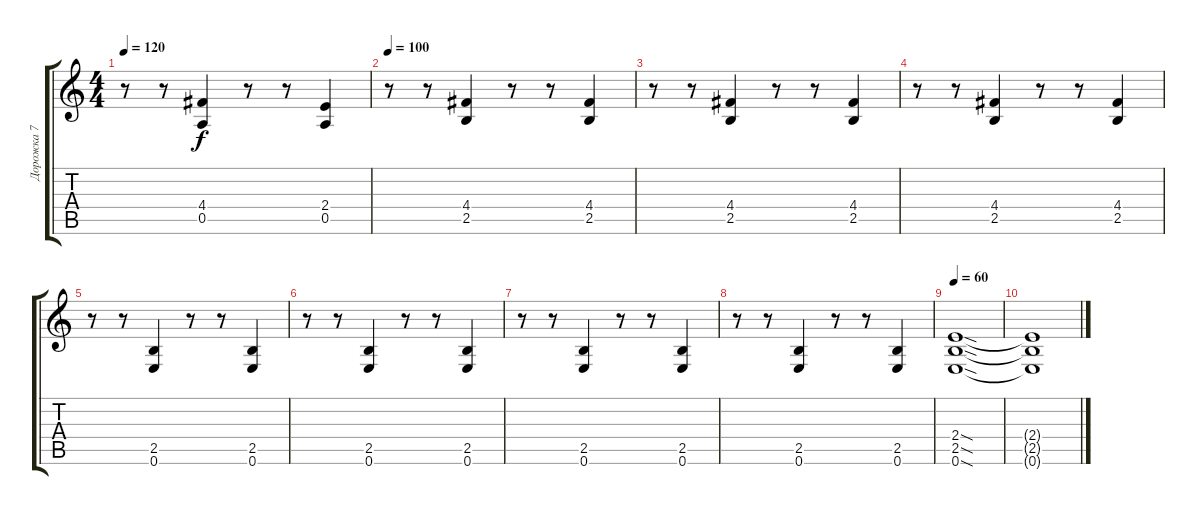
\track ("Дорожка 7" "Дорожка 7") {instrument distortionguitar}
\staff {score tabs}
\tuning (E4 B3 G3 D3 A2 E2) {hide}
\ts (4 4)
\tempo 120
\clef g2
\ks c
r.8{dy f} r.8 (4.4 0.5).4 r.8 r.8 (2.4 0.5).4 |
\tempo 100
r.8 r.8 (4.4 2.5).4 r.8 r.8 (4.4 2.5).4 |
r.8 r.8 (4.4 2.5).4 r.8 r.8 (4.4 2.5).4 |
r.8 r.8 (4.4 2.5).4 r.8 r.8 (4.4 2.5).4 |
r.8 r.8 (2.5 0.6).4 r.8 r.8 (2.5 0.6).4 |
r.8 r.8 (2.5 0.6).4 r.8 r.8 (2.5 0.6).4 |
r.8 r.8 (2.5 0.6).4 r.8 r.8 (2.5 0.6).4 |
r.8 r.8 (2.5 0.6).4 r.8 r.8 (2.5 0.6).4 |
\tempo 60
(2.4{sod} 2.5{sod} 0.6{sod}).1 |
(2.4{t} 2.5{t} 0.6{t}).1
